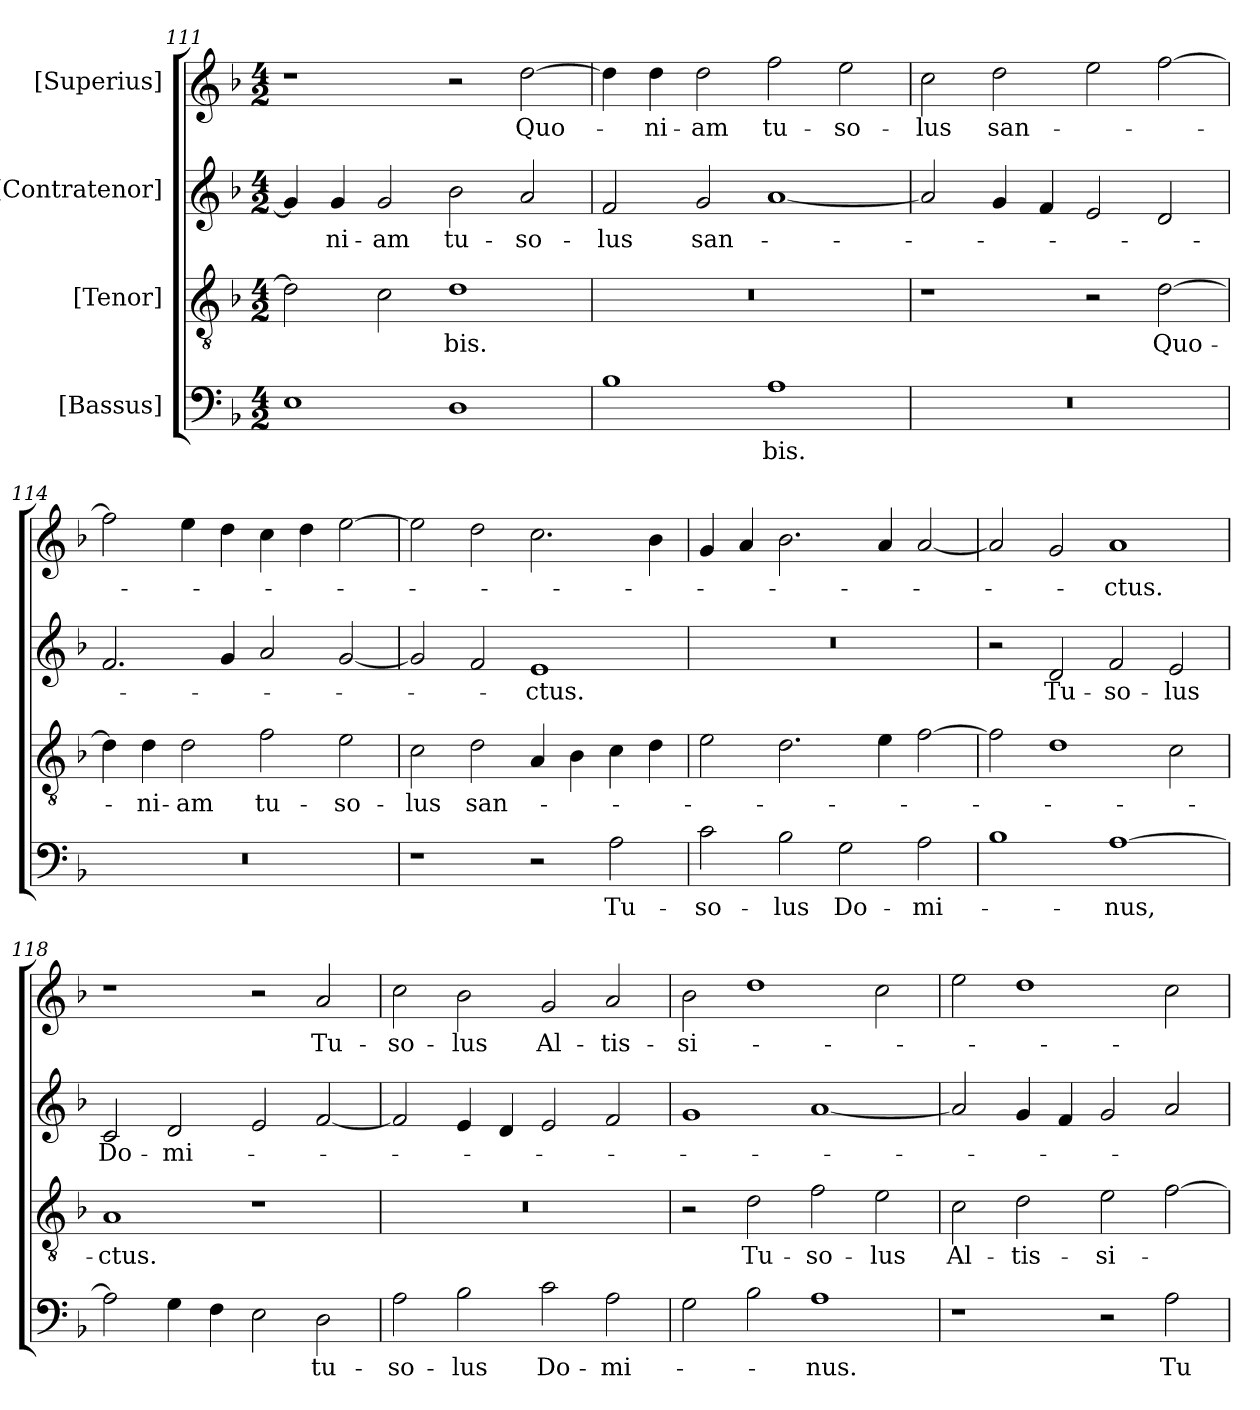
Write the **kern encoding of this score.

**kern	**text	**kern	**text	**kern	**text	**kern	**text
*part4	*part4	*part3	*part3	*part2	*part2	*part1	*part1
*staff4	*staff4	*staff3	*staff3	*staff2	*staff2	*staff1	*staff1
*I"[Bassus]	*	*I"[Tenor]	*	*I"[Contratenor]	*	*I"[Superius]	*
*clefF4	*	*clefGv2	*	*clefG2	*	*clefG2	*
*k[b-]	*	*k[b-]	*	*k[b-]	*	*k[b-]	*
*M4/2	*	*M4/2	*	*M4/2	*	*M4/2	*
=111	=111	=111	=111	=111	=111	=111	=111
1E\	.	2d\]	.	4g/]	.	1r	.
.	.	.	.	4g/	-ni-	.	.
.	.	2c\	.	2g/	-am	.	.
1D\	.	1d\	-bis.	2b-\	tu-	2r	.
.	.	.	.	2a/	so-	[2dd\	Quo-
=112	=112	=112	=112	=112	=112	=112	=112
1B-\	.	0r	.	2f/	-lus	4dd\]	.
.	.	.	.	.	.	4dd\	-ni-
.	.	.	.	2g/	san-	2dd\	-am
1A\	-bis.	.	.	[1a/	.	2ff\	tu-
.	.	.	.	.	.	2ee\	so-
=113	=113	=113	=113	=113	=113	=113	=113
0r	.	1r	.	2a/]	.	2cc\	-lus
.	.	.	.	4g/	.	2dd\	san-
.	.	.	.	4f/	.	.	.
.	.	2r	.	2e/	.	2ee\	.
.	.	[2d\	Quo-	2d/	.	[2ff\	.
=114	=114	=114	=114	=114	=114	=114	=114
0r	.	4d\]	.	2.f/	.	2ff\]	.
.	.	4d\	-ni-	.	.	.	.
.	.	2d\	-am	.	.	4ee\	.
.	.	.	.	4g/	.	4dd\	.
.	.	2f\	tu-	2a/	.	4cc\	.
.	.	.	.	.	.	4dd\	.
.	.	2e\	so-	[2g/	.	[2ee\	.
=115	=115	=115	=115	=115	=115	=115	=115
1r	.	2c\	-lus	2g/]	.	2ee\]	.
.	.	2d\	san-	2f/	.	2dd\	.
2r	.	4A/	.	1e/	-ctus.	2.cc\	.
.	.	4B-\	.	.	.	.	.
2A\	Tu-	4c\	.	.	.	.	.
.	.	4d\	.	.	.	4b-\	.
=116	=116	=116	=116	=116	=116	=116	=116
2c\	so-	2e\	.	0r	.	4g/	.
.	.	.	.	.	.	4a/	.
2B-\	-lus	2.d\	.	.	.	2.b-\	.
2G\	Do-	.	.	.	.	.	.
.	.	4e\	.	.	.	4a/	.
2A\	-mi-	[2f\	.	.	.	[2a/	.
=117	=117	=117	=117	=117	=117	=117	=117
1B-\	.	2f\]	.	2r	.	2a/]	.
.	.	1d\	.	2d/	Tu-	2g/	.
[1A\	-nus,	.	.	2f/	so-	1a/	-ctus.
.	.	2c\	.	2e/	-lus	.	.
=118	=118	=118	=118	=118	=118	=118	=118
2A\]	.	1A/	-ctus.	2c/	Do-	1r	.
4G\	.	.	.	2d/	-mi-	.	.
4F\	.	.	.	.	.	.	.
2E\	.	1r	.	2e/	.	2r	.
2D\	tu-	.	.	[2f/	.	2a/	Tu-
=119	=119	=119	=119	=119	=119	=119	=119
2A\	so-	0r	.	2f/]	.	2cc\	so-
2B-\	-lus	.	.	4e/	.	2b-\	-lus
.	.	.	.	4d/	.	.	.
2c\	Do-	.	.	2e/	.	2g/	Al-
2A\	-mi-	.	.	2f/	.	2a/	-tis-
=120	=120	=120	=120	=120	=120	=120	=120
2G\	.	2r	.	1g/	.	2b-\	-si-
2B-\	.	2d\	Tu-	.	.	1dd\	.
1A\	-nus.	2f\	so-	[1a/	.	.	.
.	.	2e\	-lus	.	.	2cc\	.
=121	=121	=121	=121	=121	=121	=121	=121
1r	.	2c\	Al-	2a/]	.	2ee\	.
.	.	2d\	-tis-	4g/	.	1dd\	.
.	.	.	.	4f/	.	.	.
2r	.	2e\	-si-	2g/	.	.	.
2A\	Tu-	[2f\	.	2a/	.	2cc\	.
=	=	=	=	=	=	=	=
*-	*-	*-	*-	*-	*-	*-	*-
